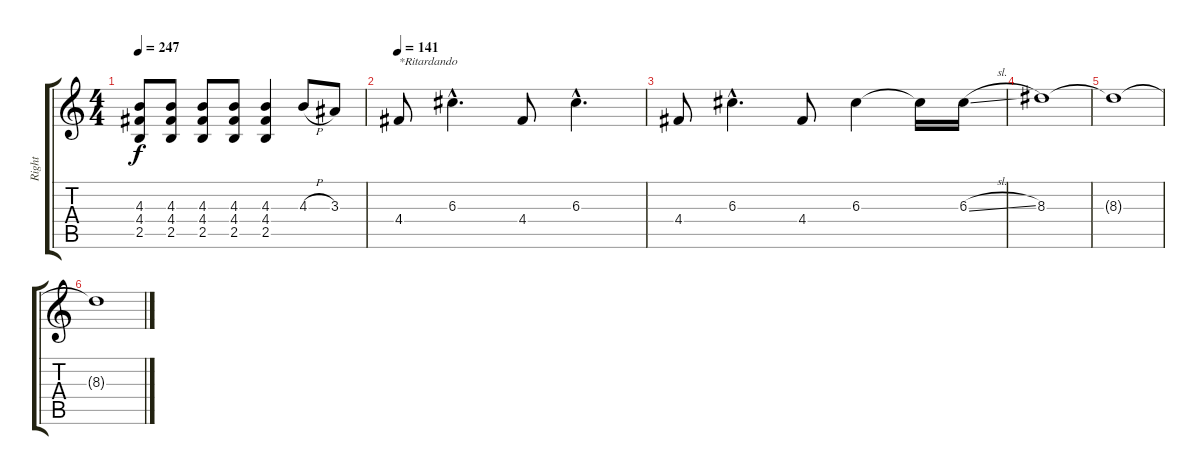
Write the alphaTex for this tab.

\track ("Right" "Right") {instrument distortionguitar}
\staff {score tabs}
\tuning (E4 B3 G3 D3 A2 E2) {hide}
\ts (4 4)
\tempo 247
\clef g2
\ks c
(4.3 4.4 2.5).8{dy f} (4.3 4.4 2.5).8 (4.3 4.4 2.5).8 (4.3 4.4 2.5).8 (4.3 4.4 2.5).4 4.3{h}.8 3.3.8 |
\tempo 141
4.4.8{txt "*Ritardando"} 6.3{hac}.4{d} 4.4.8 6.3{hac}.4{d} |
4.4.8 6.3{hac}.4{d} 4.4.8 6.3.4 6.3{t}.16 6.3{sl}.16 |
8.3.1 |
8.3{t}.1 |
8.3{t}.1
